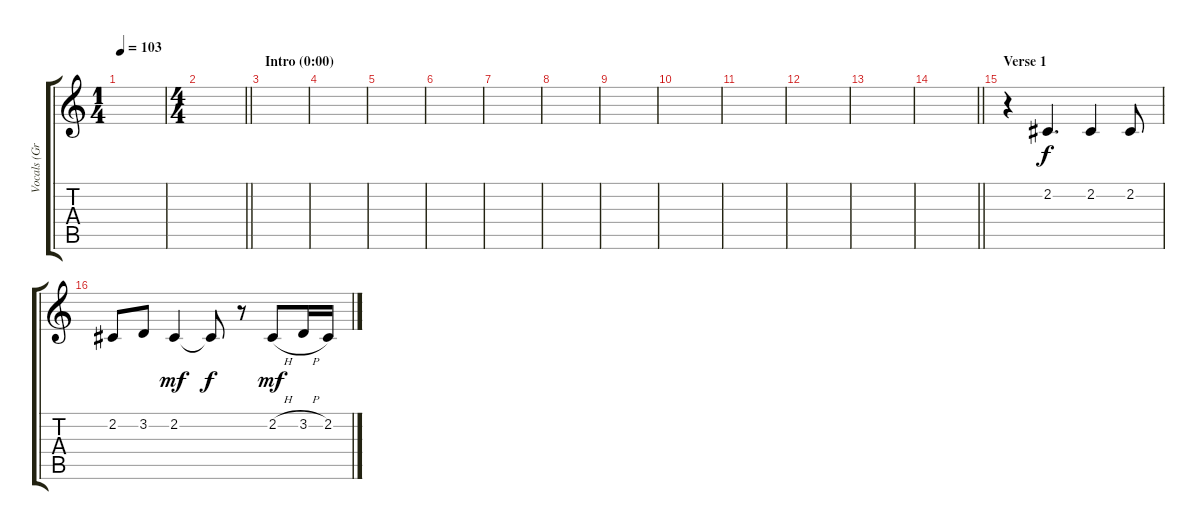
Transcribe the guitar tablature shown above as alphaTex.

\track ("Vocals (Grace Slick)" "Vocals (Gr") {instrument flute}
\staff {score tabs}
\tuning (E4 B3 G3 D3 A2 E2) {hide}
\ts (1 4)
\tempo 103
\clef g2
\ks c
|
\ts (4 4)
\barLineRight lightlight
|
\section ("" "Intro (0:00)")
|
|
|
|
|
|
|
|
|
|
|
\barLineRight lightlight
|
\section ("" "Verse 1")
r.4 2.2.4{d} 2.2.4 2.2.8 |
2.2.8 3.2.8{dy f} 2.2.4{dy mf} 2.2{t}.8{dy f} r.8 2.2{h}.8{dy mf} 3.2{h}.16 2.2{h}.16
